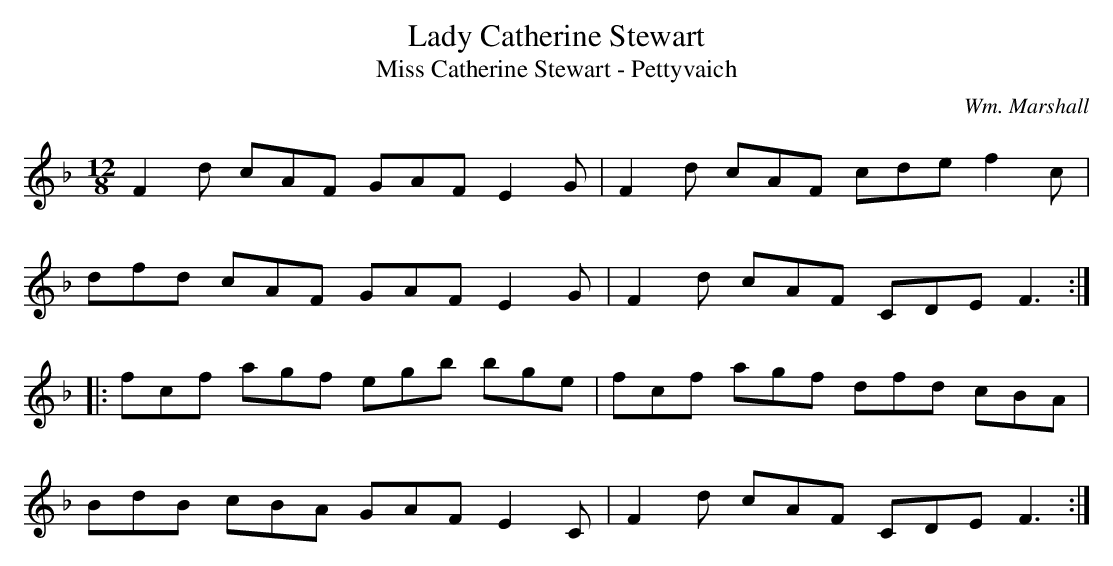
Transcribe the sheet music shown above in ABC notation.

X:1
T:Lady Catherine Stewart
T:Miss Catherine Stewart - Pettyvaich
C:Wm. Marshall
L:1/8
M:12/8
K:F
F2 d cAF GAF E2 G|F2 d cAF cde f2 c|
dfd cAF GAF E2 G|F2 d cAF  CDE F3:|
|:fcf agf egb bge|fcf agf dfd cBA|
BdB cBA GAF E2 C|F2 d cAF  CDE F3:|
